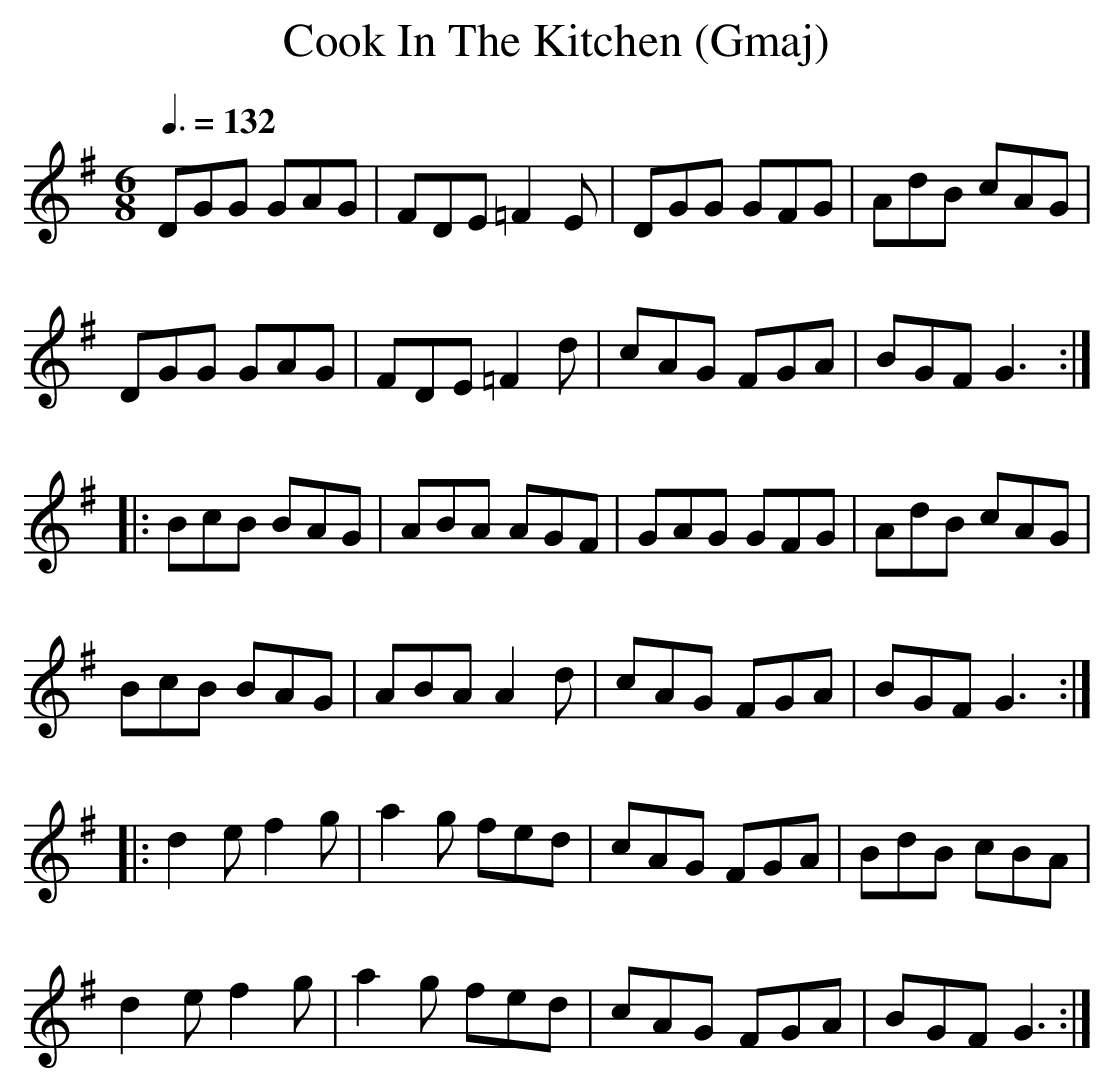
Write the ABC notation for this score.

X:1
T:Cook In The Kitchen (Gmaj) %3
Q:3/8=132
M:6/8
L:1/8
K:Gmaj
DGG GAG|FDE =F2E|DGG GFG|AdB cAG|
DGG GAG|FDE =F2d|cAG FGA|BGF G3:|
|:BcB BAG|ABA AGF|GAG GFG|AdB cAG|
BcB BAG|ABA A2d|cAG FGA|BGF G3:|
|:d2e f2g|a2g fed|cAG FGA|BdB cBA|
d2e f2g|a2g fed|cAG FGA|BGF G3:|
